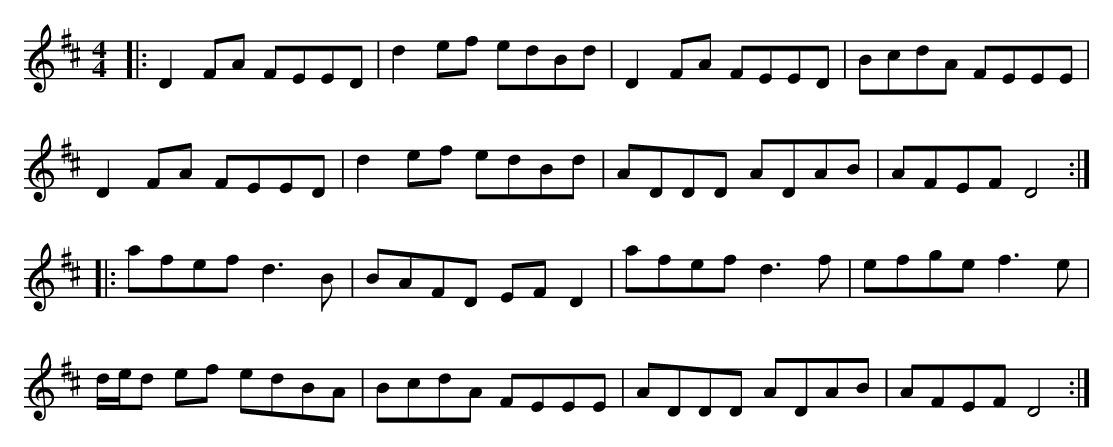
X:1
M:4/4
K:D
|:D2 FA FEED|d2 ef edBd|D2 FA FEED|BcdA FEEE|
D2 FA FEED|d2 ef edBd|ADDD ADAB|AFEF D4:|
|:afef d3 B|BAFD EF D2|afef d3 f|efge f3 e|
d/e/d ef edBA|BcdA FEEE|ADDD ADAB|AFEF D4:|
